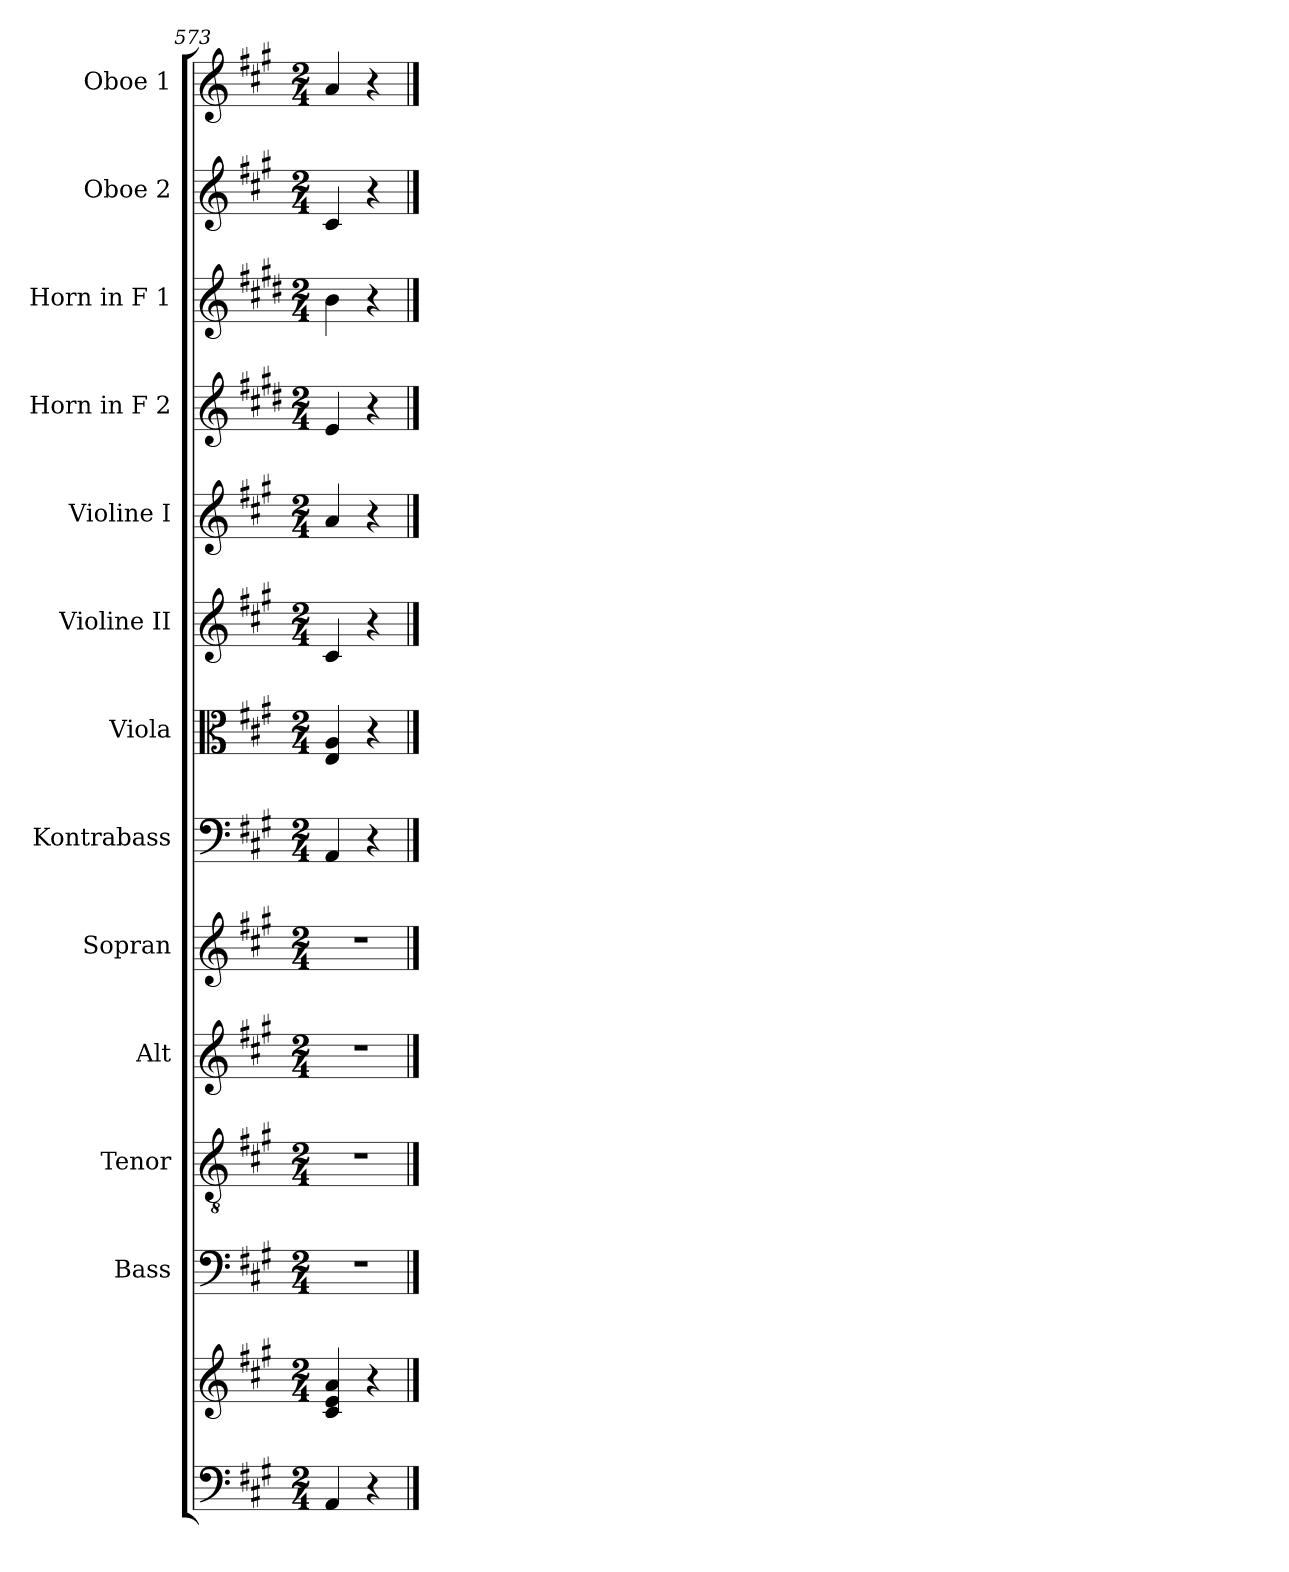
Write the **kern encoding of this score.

**kern	**kern	**kern	**kern	**kern	**kern	**kern	**kern	**kern	**kern	**kern	**kern	**kern	**kern
*part13	*part13	*part12	*part11	*part10	*part9	*part8	*part7	*part6	*part5	*part4	*part3	*part2	*part1
*staff14	*staff13	*staff12	*staff11	*staff10	*staff9	*staff8	*staff7	*staff6	*staff5	*staff4	*staff3	*staff2	*staff1
*	*	*I"Bass	*I"Tenor	*I"Alt	*I"Sopran	*I"Kontrabass	*I"Viola	*I"Violine II	*I"Violine I	*I"Horn in F 2	*I"Horn in F 1	*I"Oboe 2	*I"Oboe 1
*	*	*I'B.	*I'T.	*I'A.	*I'S.	*I'Kb.	*I'Vla.	*I'Vl. II	*I'Vl. I	*	*	*I'Ob.. 2	*I'Ob. 1
*clefF4	*clefG2	*clefF4	*clefGv2	*clefG2	*clefG2	*clefF4	*clefC3	*clefG2	*clefG2	*clefG2	*clefG2	*clefG2	*clefG2
*	*	*	*	*	*	*ITrd7c12	*	*	*	*ITrd4c7	*ITrd4c7	*	*
*k[f#c#g#]	*k[f#c#g#]	*k[f#c#g#]	*k[f#c#g#]	*k[f#c#g#]	*k[f#c#g#]	*k[f#c#g#]	*k[f#c#g#]	*k[f#c#g#]	*k[f#c#g#]	*k[f#c#g#]	*k[f#c#g#]	*k[f#c#g#]	*k[f#c#g#]
*A:	*A:	*A:	*A:	*A:	*A:	*A:	*A:	*A:	*A:	*A:	*A:	*A:	*A:
*M2/4	*M2/4	*M2/4	*M2/4	*M2/4	*M2/4	*M2/4	*M2/4	*M2/4	*M2/4	*M2/4	*M2/4	*M2/4	*M2/4
=573	=573	=573	=573	=573	=573	=573	=573	=573	=573	=573	=573	=573	=573
4AA/	4c#/ 4e/ 4a/	2r	2r	2r	2r	4AAA/	4E/ 4A/	4c#/	4a/	4A/	4e\	4c#/	4a/
4r	4r	.	.	.	.	4r	4r	4r	4r	4r	4r	4r	4r
==	==	==	==	==	==	==	==	==	==	==	==	==	==
*-	*-	*-	*-	*-	*-	*-	*-	*-	*-	*-	*-	*-	*-
